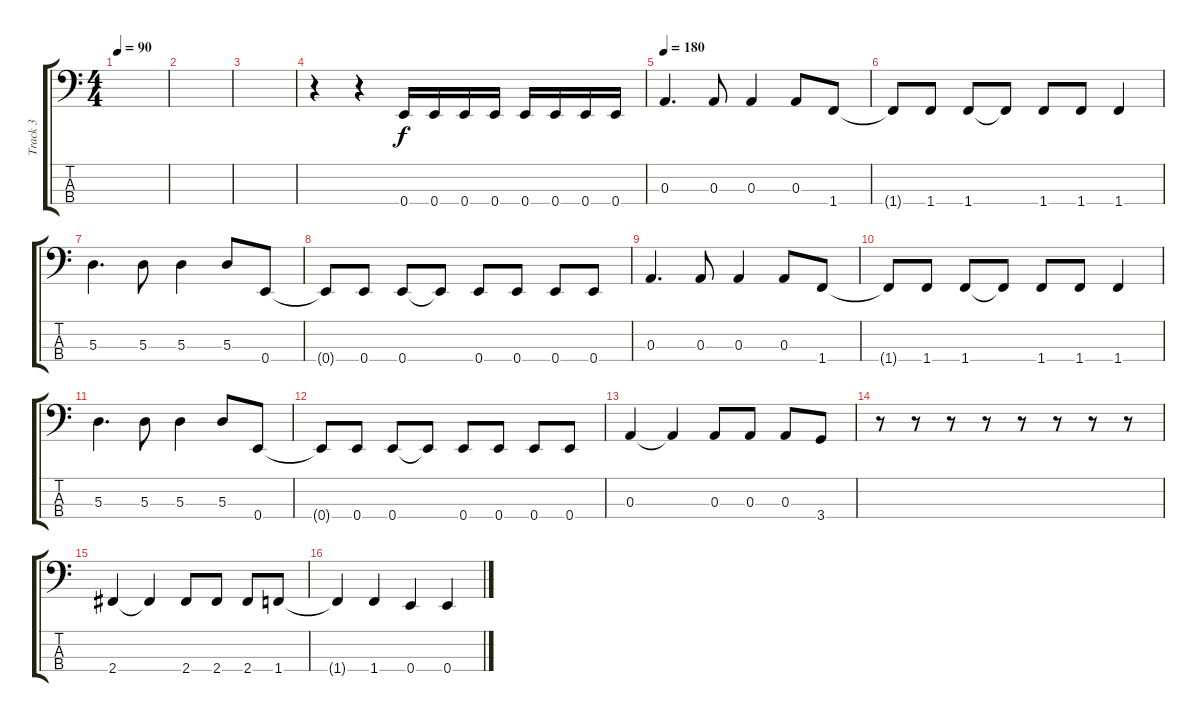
\track ("Track 3" "Track 3") {instrument electricbassfinger}
\staff {score tabs}
\tuning (G2 D2 A1 E1) {hide}
\ts (4 4)
\tempo 90
\clef f4
\ks c
|
|
|
r.4 r.4 0.4.16 0.4.16 0.4.16 0.4.16 0.4.16 0.4.16 0.4.16 0.4.16 |
\tempo 180
0.3.4{d} 0.3.8 0.3.4 0.3.8 1.4.8 |
1.4{t}.8 1.4.8 1.4.8 1.4{t}.8 1.4.8 1.4.8 1.4.4 |
5.3.4{d} 5.3.8 5.3.4 5.3.8 0.4.8 |
0.4{t}.8 0.4.8 0.4.8 0.4{t}.8 0.4.8 0.4.8 0.4.8 0.4.8 |
0.3.4{d} 0.3.8 0.3.4 0.3.8 1.4.8 |
1.4{t}.8 1.4.8 1.4.8 1.4{t}.8 1.4.8 1.4.8 1.4.4 |
5.3.4{d} 5.3.8 5.3.4 5.3.8 0.4.8 |
0.4{t}.8 0.4.8 0.4.8 0.4{t}.8 0.4.8 0.4.8 0.4.8 0.4.8 |
0.3.4 0.3{t}.4 0.3.8 0.3.8 0.3.8 3.4.8 |
r.8 r.8 r.8 r.8 r.8 r.8 r.8 r.8 |
2.4.4 2.4{t}.4 2.4.8 2.4.8 2.4.8 1.4.8 |
1.4{t}.4 1.4.4 0.4.4 0.4.4
